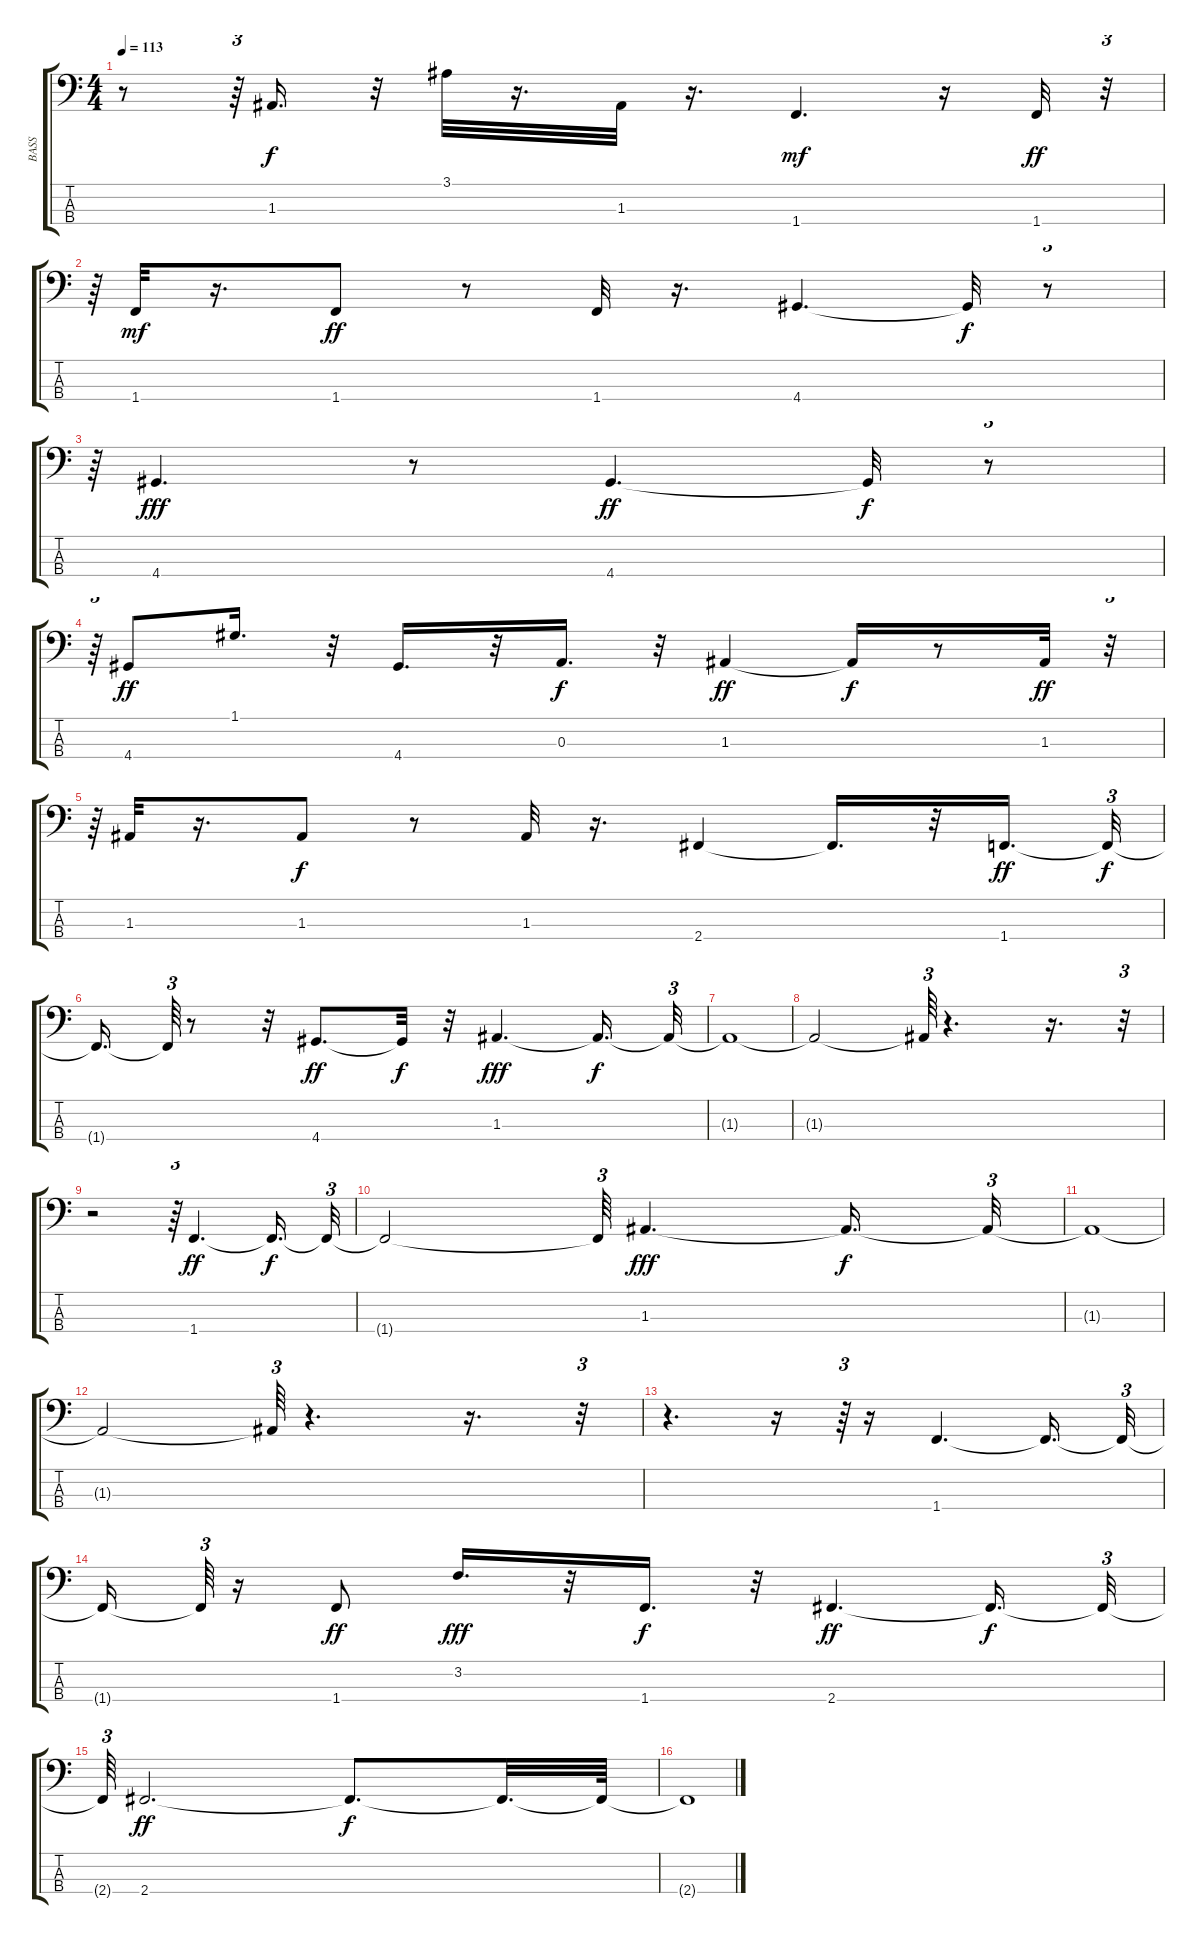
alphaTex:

\track ("BASS" "BASS") {instrument electricbassfinger}
\staff {score tabs}
\tuning (G2 D2 A1 E1) {hide}
\ts (4 4)
\tempo 113
\clef f4
\ks c
r.8{dy f} r.64{tu (3 2)} 1.3.16{d} r.32 3.1.32 r.16{d} 1.3.32 r.16{d} 1.4.4{d dy mf} r.16 1.4.32{dy ff} r.32{tu (3 2)} |
r.64{tu (3 2)} 1.4.32{dy mf} r.16{d} 1.4.8{dy ff} r.8 1.4.32 r.16{d} 4.4.4{d} 4.4{t}.32{dy f} r.8{tu (3 2)} |
r.64{tu (3 2)} 4.4.4{d dy fff} r.8 4.4.4{d dy ff} 4.4{t}.32{dy f} r.8{tu (3 2)} |
r.64{tu (3 2)} 4.4.8{dy ff} 1.1.16{d} r.32 4.4.16{d} r.32 0.3.16{d dy f} r.32 1.3.4{dy ff} 1.3{t}.16{dy f} r.8 1.3.32{dy ff} r.32{tu (3 2)} |
r.64{tu (3 2)} 1.3.32 r.16{d} 1.3.8{dy f} r.8 1.3.32 r.16{d} 2.4.4 2.4{t}.16{d} r.32 1.4.16{d dy ff} 1.4{t}.32{tu (3 2) dy f} |
1.4{t}.16{d} 1.4{t}.64{tu (3 2)} r.8 r.32 4.4.8{d dy ff} 4.4{t}.32{dy f} r.32 1.3.4{d dy fff} 1.3{t}.16{d dy f} 1.3{t}.32{tu (3 2)} |
1.3{t}.1 |
1.3{t}.2 1.3{t}.64{tu (3 2)} r.4{d} r.16{d} r.32{tu (3 2)} |
r.2 r.64{tu (3 2)} 1.4.4{d dy ff} 1.4{t}.16{d dy f} 1.4{t}.32{tu (3 2)} |
1.4{t}.2 1.4{t}.64{tu (3 2)} 1.3.4{d dy fff} 1.3{t}.16{d dy f} 1.3{t}.32{tu (3 2)} |
1.3{t}.1 |
1.3{t}.2 1.3{t}.64{tu (3 2)} r.4{d} r.16{d} r.32{tu (3 2)} |
r.4{d} r.16 r.64{tu (3 2)} r.16 1.4.4{d} 1.4{t}.16{d} 1.4{t}.32{tu (3 2)} |
1.4{t}.16 1.4{t}.64{tu (3 2)} r.16 1.4.8{dy ff} 3.2.16{d dy fff} r.32 1.4.16{d dy f} r.32 2.4.4{d dy ff} 2.4{t}.16{d dy f} 2.4{t}.32{tu (3 2)} |
2.4{t}.64{tu (3 2)} 2.4.2{d dy ff} 2.4{t}.8{d dy f} 2.4{t}.32{d} 2.4{t}.64 |
2.4{t}.1
